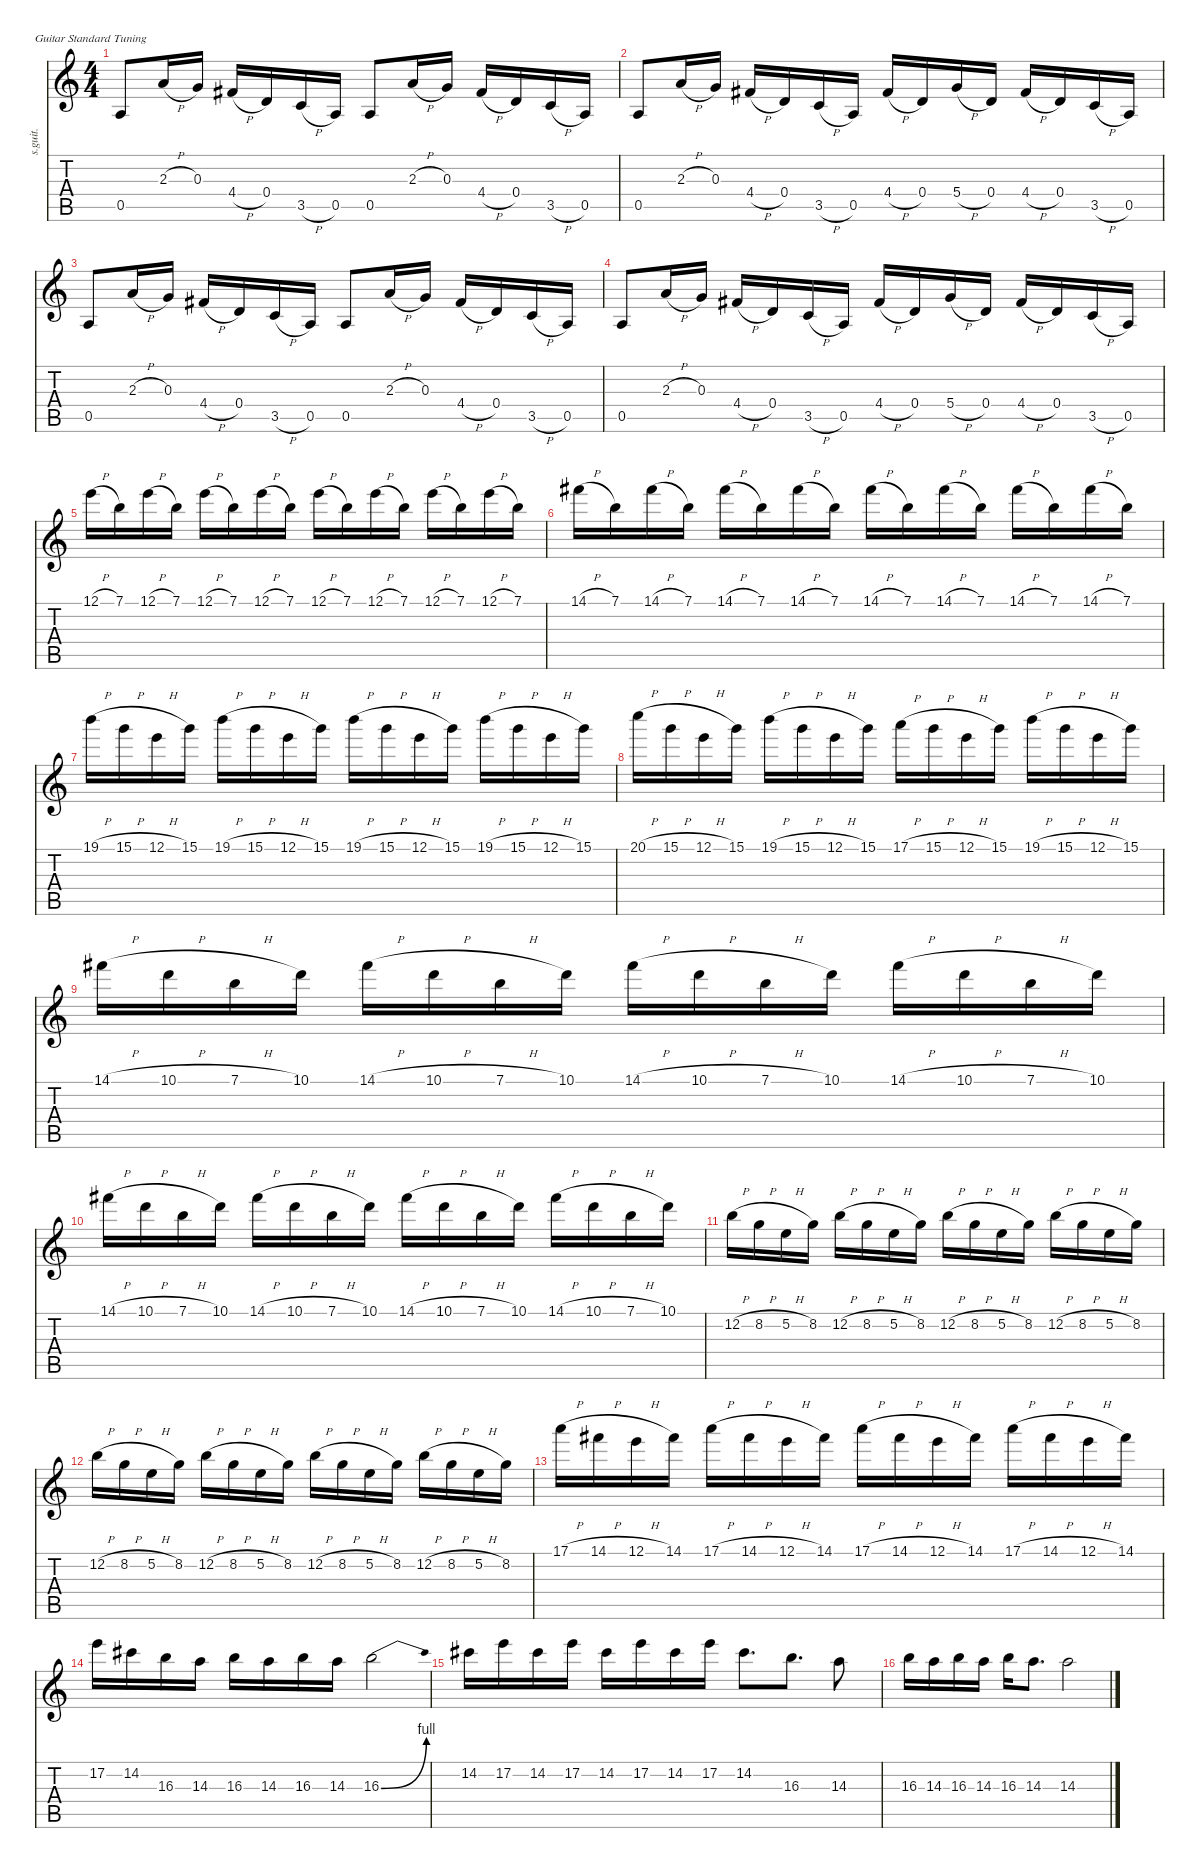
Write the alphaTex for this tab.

\defaultSystemsLayout 4
\hideDynamics
\bracketExtendMode nobrackets
\track ("" "s.guit.") {instrument distortionguitar}
\staff {score tabs}
\tuning (E4 B3 G3 D3 A2 E2)
\ts (4 4)
\tempo (160 hide)
\clef g2
\ks c
0.5.8{dy f} 2.3{h}.16 0.3.16 4.4{h acc #}.16 0.4.16 3.5{h}.16 0.5.16 0.5.8 2.3{h}.16 0.3.16 4.4{h acc #}.16 0.4.16 3.5{h}.16 0.5.16 |
0.5.8 2.3{h}.16 0.3.16 4.4{h acc #}.16 0.4.16 3.5{h}.16 0.5.16 4.4{h acc #}.16 0.4.16 5.4{h}.16 0.4.16 4.4{h acc #}.16 0.4.16 3.5{h}.16 0.5.16 |
0.5.8 2.3{h}.16 0.3.16 4.4{h acc #}.16 0.4.16 3.5{h}.16 0.5.16 0.5.8 2.3{h}.16 0.3.16 4.4{h acc #}.16 0.4.16 3.5{h}.16 0.5.16 |
0.5.8 2.3{h}.16 0.3.16 4.4{h acc #}.16 0.4.16 3.5{h}.16 0.5.16 4.4{h acc #}.16 0.4.16 5.4{h}.16 0.4.16 4.4{h acc #}.16 0.4.16 3.5{h}.16 0.5.16 |
12.1{h}.16 7.1.16 12.1{h}.16 7.1.16 12.1{h}.16 7.1.16 12.1{h}.16 7.1.16 12.1{h}.16 7.1.16 12.1{h}.16 7.1.16 12.1{h}.16 7.1.16 12.1{h}.16 7.1.16 |
14.1{h acc #}.16 7.1.16 14.1{h acc #}.16 7.1.16 14.1{h acc #}.16 7.1.16 14.1{h acc #}.16 7.1.16 14.1{h acc #}.16 7.1.16 14.1{h acc #}.16 7.1.16 14.1{h acc #}.16 7.1.16 14.1{h acc #}.16 7.1.16 |
19.1{h}.16 15.1{h}.16 12.1{h}.16 15.1.16 19.1{h}.16 15.1{h}.16 12.1{h}.16 15.1.16 19.1{h}.16 15.1{h}.16 12.1{h}.16 15.1.16 19.1{h}.16 15.1{h}.16 12.1{h}.16 15.1.16 |
20.1{h}.16 15.1{h}.16 12.1{h}.16 15.1.16 19.1{h}.16 15.1{h}.16 12.1{h}.16 15.1.16 17.1{h}.16 15.1{h}.16 12.1{h}.16 15.1.16 19.1{h}.16 15.1{h}.16 12.1{h}.16 15.1.16 |
14.1{h acc #}.16 10.1{h}.16 7.1{h}.16 10.1.16 14.1{h acc #}.16 10.1{h}.16 7.1{h}.16 10.1.16 14.1{h acc #}.16 10.1{h}.16 7.1{h}.16 10.1.16 14.1{h acc #}.16 10.1{h}.16 7.1{h}.16 10.1.16 |
14.1{h acc #}.16 10.1{h}.16 7.1{h}.16 10.1.16 14.1{h acc #}.16 10.1{h}.16 7.1{h}.16 10.1.16 14.1{h acc #}.16 10.1{h}.16 7.1{h}.16 10.1.16 14.1{h acc #}.16 10.1{h}.16 7.1{h}.16 10.1.16 |
12.2{h}.16 8.2{h}.16 5.2{h}.16 8.2.16 12.2{h}.16 8.2{h}.16 5.2{h}.16 8.2.16 12.2{h}.16 8.2{h}.16 5.2{h}.16 8.2.16 12.2{h}.16 8.2{h}.16 5.2{h}.16 8.2.16 |
12.2{h}.16 8.2{h}.16 5.2{h}.16 8.2.16 12.2{h}.16 8.2{h}.16 5.2{h}.16 8.2.16 12.2{h}.16 8.2{h}.16 5.2{h}.16 8.2.16 12.2{h}.16 8.2{h}.16 5.2{h}.16 8.2.16 |
17.1{h}.16 14.1{h acc #}.16 12.1{h}.16 14.1{acc #}.16 17.1{h}.16 14.1{h acc #}.16 12.1{h}.16 14.1{acc #}.16 17.1{h}.16 14.1{h acc #}.16 12.1{h}.16 14.1{acc #}.16 17.1{h}.16 14.1{h acc #}.16 12.1{h}.16 14.1{acc #}.16 |
17.2.16 14.2{acc #}.16 16.3.16 14.3.16 16.3.16 14.3.16 16.3.16 14.3.16 16.3{be (bend 0 0 60 4)}.2 |
14.2{acc #}.16 17.2.16 14.2{acc #}.16 17.2.16 14.2{acc #}.16 17.2.16 14.2{acc #}.16 17.2.16 14.2{acc #}.8{d} 16.3.8{d} 14.3.8 |
16.3.16 14.3.16 16.3.16 14.3.16 16.3.16 14.3.8{d} 14.3.2
